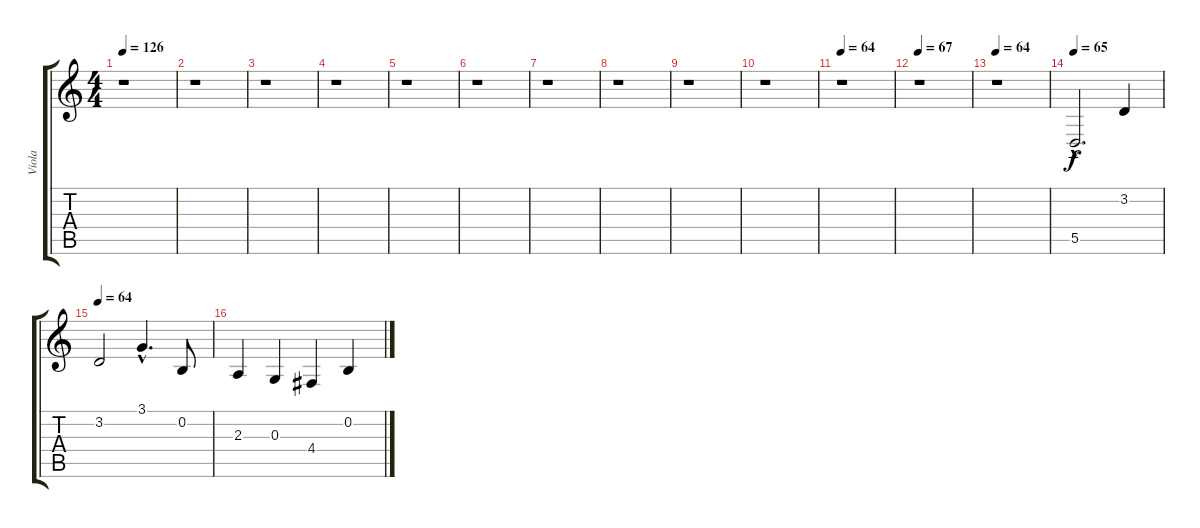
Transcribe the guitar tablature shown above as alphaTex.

\track ("Viola" "Viola") {instrument viola}
\staff {score tabs}
\tuning (E4 B3 G3 D3 A2 E2) {hide}
\ts (4 4)
\tempo 126
\clef g2
\ks c
r.1{dy f} |
r.1 |
r.1 |
r.1 |
r.1 |
r.1 |
r.1 |
r.1 |
r.1 |
r.1 |
\tempo 69
\tempo 64
r.1 |
\tempo 67
r.1 |
\tempo 61
\tempo 64
r.1 |
\tempo 65
5.5{hac}.2{d} 3.2.4 |
\tempo 62
\tempo 64
3.2.2 3.1{hac}.4{d} 0.2.8 |
2.3.4 0.3.4 4.4.4 0.2.4
